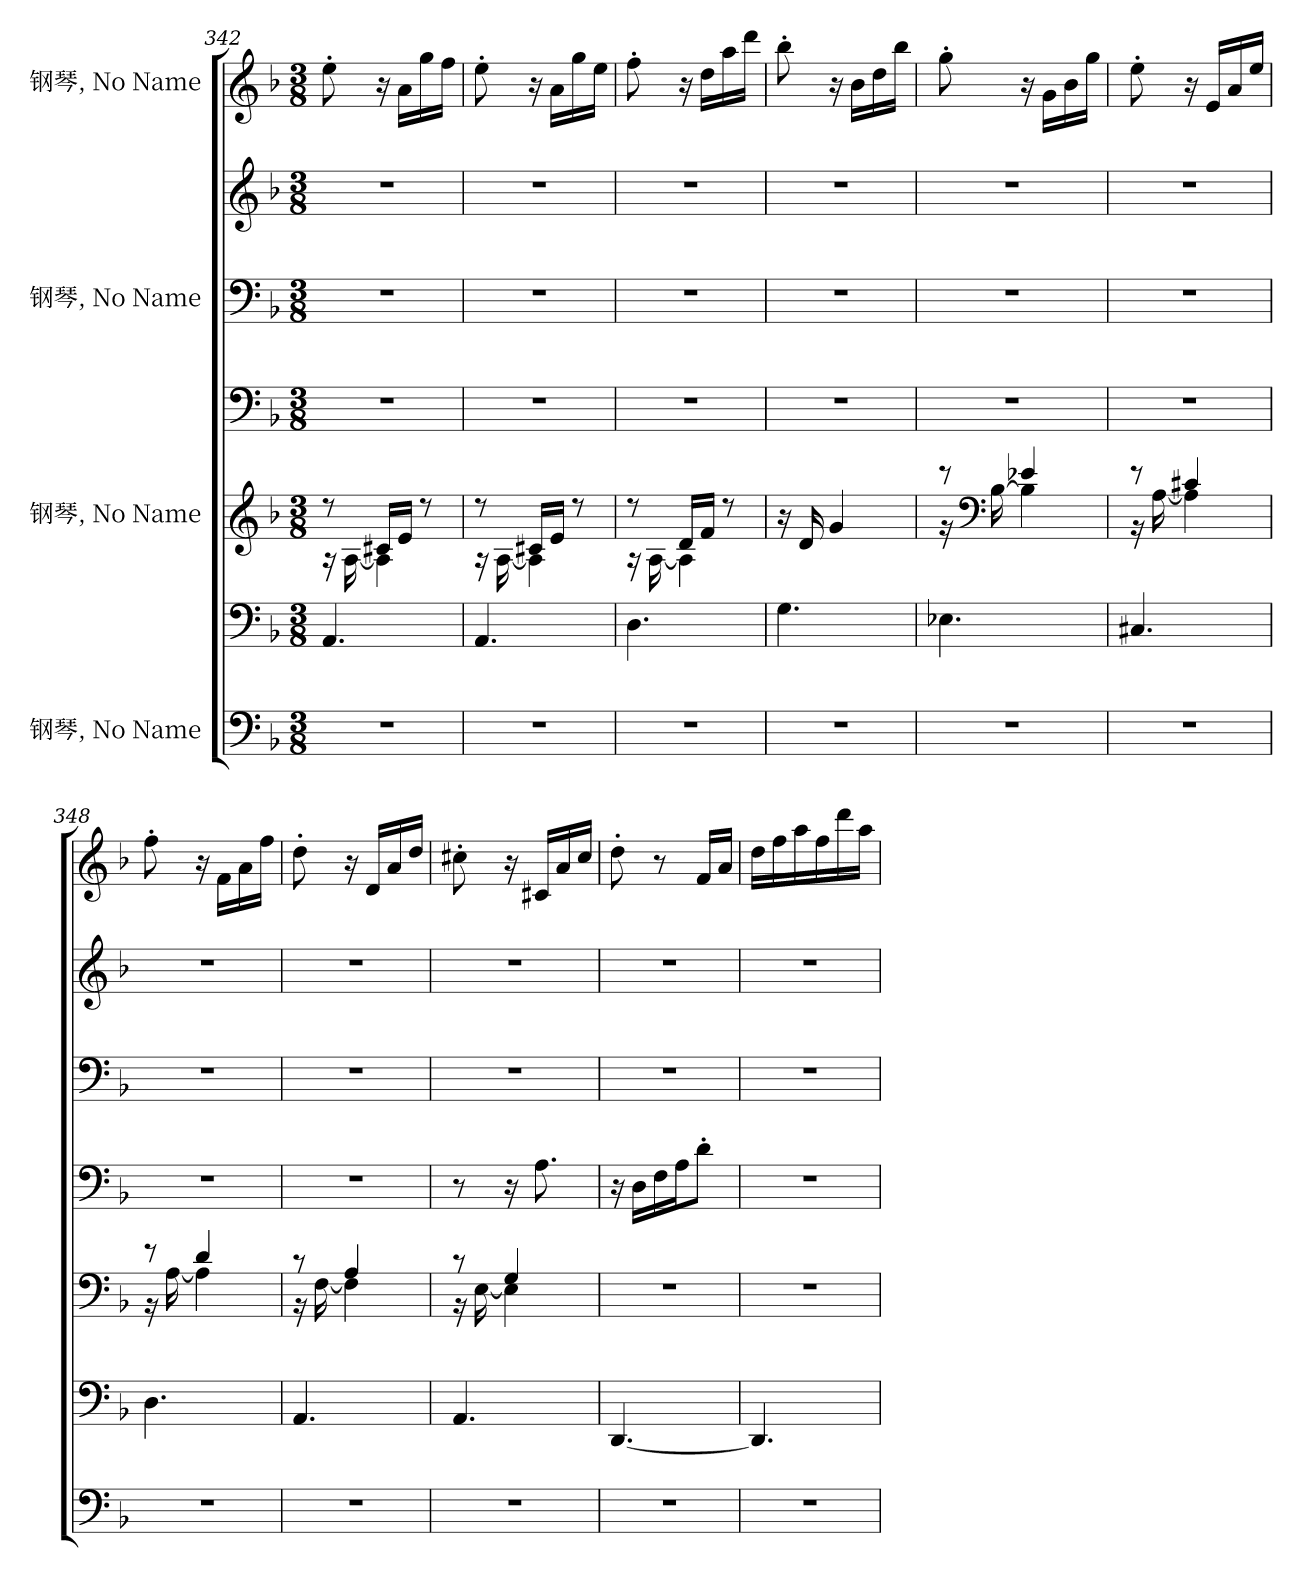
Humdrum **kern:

**kern	**kern	**kern	**kern	**kern	**kern	**kern
*part4	*part4	*part3	*part3	*part2	*part2	*part1
*staff7	*staff6	*staff5	*staff4	*staff3	*staff2	*staff1
*I"钢琴, No Name	*	*I"钢琴, No Name	*	*I"钢琴, No Name	*	*I"钢琴, No Name
*clefF4	*clefF4	*clefG2	*clefF4	*clefF4	*clefG2	*clefG2
*k[b-]	*k[b-]	*k[b-]	*k[b-]	*k[b-]	*k[b-]	*k[b-]
*M3/8	*M3/8	*M3/8	*M3/8	*M3/8	*M3/8	*M3/8
=342	=342	=342	=342	=342	=342	=342
*	*	*^	*	*	*	*
4.r	4.AA/	8r	16r	4.r	4.r	4.r	8ee'\
.	.	.	[16A\	.	.	.	.
.	.	16c#X/LL	4A\]	.	.	.	16r
.	.	16e/JJ	.	.	.	.	16a\LL
.	.	8r	.	.	.	.	16gg\
.	.	.	.	.	.	.	16ff\JJ
=343	=343	=343	=343	=343	=343	=343	=343
4.r	4.AA/	8r	16r	4.r	4.r	4.r	8ee'\
.	.	.	[16A\	.	.	.	.
.	.	16c#X/LL	4A\]	.	.	.	16r
.	.	16e/JJ	.	.	.	.	16a\LL
.	.	8r	.	.	.	.	16gg\
.	.	.	.	.	.	.	16ee\JJ
=344	=344	=344	=344	=344	=344	=344	=344
4.r	4.D\	8r	16r	4.r	4.r	4.r	8ff'\
.	.	.	[16A\	.	.	.	.
.	.	16d/LL	4A\]	.	.	.	16r
.	.	16f/JJ	.	.	.	.	16dd\LL
.	.	8r	.	.	.	.	16aa\
*	*	*	*	*	*	*	*MM109
.	.	.	.	.	.	.	16ddd\JJ
*	*	*v	*v	*	*	*	*
!!LO:PB:g=z
=345	=345	=345	=345	=345	=345	=345
*	*	*	*	*	*	*MM111
4.r	4.G\	16r	4.r	4.r	4.r	8bb-'\
.	.	16d/	.	.	.	.
.	.	4g/	.	.	.	16r
.	.	.	.	.	.	16b-\LL
.	.	.	.	.	.	16dd\
.	.	.	.	.	.	16bb-\JJ
=346	=346	=346	=346	=346	=346	=346
*	*	*^	*	*	*	*
4.r	4.E-X\	8r	16r	4.r	4.r	4.r	8gg'\
*	*	*clefF4	*	*	*	*	*
.	.	.	[16B-\	.	.	.	.
.	.	4e-X/	4B-\]	.	.	.	16r
.	.	.	.	.	.	.	16g\LL
.	.	.	.	.	.	.	16b-\
.	.	.	.	.	.	.	16gg\JJ
=347	=347	=347	=347	=347	=347	=347	=347
4.r	4.C#X/	8r	16r	4.r	4.r	4.r	8ee'\
.	.	.	[16A\	.	.	.	.
.	.	4c#X/	4A\]	.	.	.	16r
.	.	.	.	.	.	.	16e/LL
.	.	.	.	.	.	.	16a/
.	.	.	.	.	.	.	16ee/JJ
=348	=348	=348	=348	=348	=348	=348	=348
4.r	4.D\	8r	16r	4.r	4.r	4.r	8ff'\
.	.	.	[16A\	.	.	.	.
.	.	4d/	4A\]	.	.	.	16r
.	.	.	.	.	.	.	16f\LL
.	.	.	.	.	.	.	16a\
.	.	.	.	.	.	.	16ff\JJ
=349	=349	=349	=349	=349	=349	=349	=349
4.r	4.AA/	8r	16r	4.r	4.r	4.r	8dd'\
.	.	.	[16F\	.	.	.	.
.	.	4A/	4F\]	.	.	.	16r
.	.	.	.	.	.	.	16d/LL
.	.	.	.	.	.	.	16a/
.	.	.	.	.	.	.	16dd/JJ
!!LO:PB:g=z
=350	=350	=350	=350	=350	=350	=350	=350
4.r	4.AA/	8r	16r	8r	4.r	4.r	8cc#X'\
.	.	.	[16E\	.	.	.	.
.	.	4G/	4E\]	16r	.	.	16r
.	.	.	.	8.A\	.	.	16c#X/LL
.	.	.	.	.	.	.	16a/
.	.	.	.	.	.	.	16cc#/JJ
*	*	*v	*v	*	*	*	*
=351	=351	=351	=351	=351	=351	=351
*	*	*	*	*	*	*MM111
4.r	[4.DD/	4.r	16r	4.r	4.r	8dd'\
.	.	.	16D\LL	.	.	.
.	.	.	16F\	.	.	8r
.	.	.	16A\J	.	.	.
.	.	.	8d'\J	.	.	16f/LL
.	.	.	.	.	.	16a/JJ
=352	=352	=352	=352	=352	=352	=352
4.r	4.DD/]	4.r	4.r	4.r	4.r	16dd\LL
.	.	.	.	.	.	16ff\
.	.	.	.	.	.	16aa\
.	.	.	.	.	.	16ff\
.	.	.	.	.	.	16ddd\
.	.	.	.	.	.	16aa\JJ
=	=	=	=	=	=	=
*-	*-	*-	*-	*-	*-	*-
